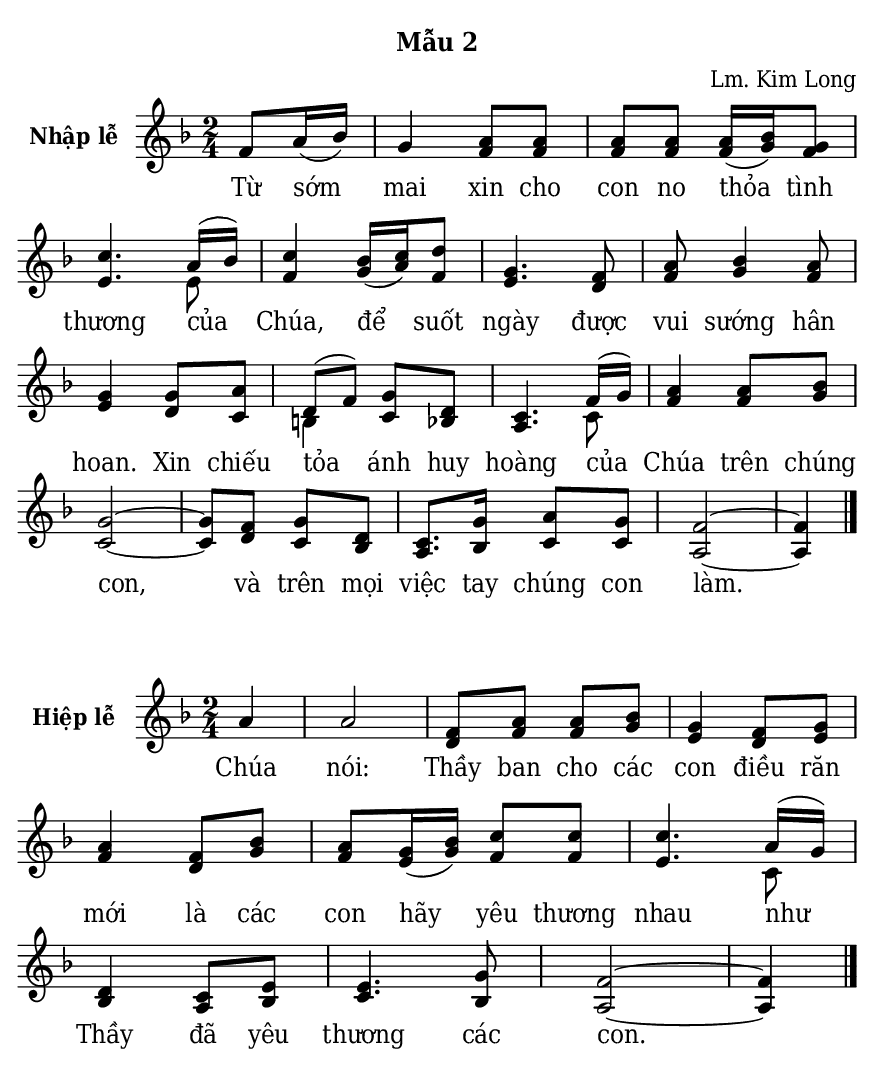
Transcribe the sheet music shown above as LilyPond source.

% Cài đặt chung
\version "2.22.1"
\include "english.ly"

\header {
  subtitle = "Mẫu 2"
  composer = "Lm. Kim Long"
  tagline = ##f
}

% Nhạc
nhacMauMot = \relative c' {
  \key f \major
  \time 2/4
  \partial 4 f8 a16 (bf) |
  g4
  <<
    {
      a8 a |
      a a a16 (bf) g8 |
      c4.
    }
    {
      f,8 f |
      f f f16 (g) f8 |
      e4.
    }
  >>
  <<
    {
      \voiceOne
      a16 (bf)
    }
    \new Voice = "splitpart" {
      \voiceTwo
      e,8
    }
  >>
  \oneVoice
  <<
    {
      c'4 bf16 (c) d8 |
      g,4. f8 |
      a bf4 a8 |
      g4 g8 a
    }
    {
      f4 g16 (a) f8 |
      e4. d8 |
      f g4 f8 |
      e4 d8 c
    }
  >>
  <<
    {
      \voiceOne
      d8 (f)
    }
    \new Voice = "splitpart" {
      \voiceTwo
      b,!4
    }
  >>
  \oneVoice
  <<
    {
      g'8 d |
      c4.
    }
    {
      c8 bf |
      a4.
    }
  >>
  <<
    {
      \voiceOne
      f'16 (g)
    }
    \new Voice = "splitpart" {
      \voiceTwo
      c,8
    }
  >>
  \oneVoice
  <<
    {
      a'4 a8 bf |
      g2 ~ |
      g8 f g d |
      c8. g'16 a8 g |
      f2 ~ |
      f4 \bar "|."
    }
    {
      f4 f8 g |
      c,2 ~ |
      c8 d c bf |
      a8. bf16 c8 c |
      a2 ~ |
      a4
    }
  >>
}

nhacMauHai = \relative c'' {
  \key f \major
  \time 2/4
  \partial 4 a4 |
  a2 |
  <<
    {
      f8 a a bf |
      g4 f8 g |
      a4 f8 bf |
      a g16 (bf) c8 c |
      c4.
    }
    {
      d,8 f f g |
      e4 d8 e |
      f4 d8 g |
      f e16 (g) f8 f |
      e4.
    }
  >>
  <<
    {
      \voiceOne
      a16 (g)
    }
    \new Voice = "splitpart" {
      \voiceTwo
      c,8
    }
  >>
  \oneVoice
  <<
    {
      d4 c8 e |
      e4. g8 |
      f2 ~ |
      f4 \bar "|."
    }
    {
      bf,4 a8 bf |
      c4. bf8 |
      a2 ~ |
      a4
    }
  >>
}

% Lời
loiMauMot = \lyricmode {
  Từ sớm mai xin cho con no thỏa tình thương của Chúa,
  để suốt ngày được vui sướng hân hoan.
  Xin chiếu tỏa ánh huy hoàng của Chúa trên chúng con,
  và trên mọi việc tay chúng con làm.
}

loiMauHai = \lyricmode {
  Chúa nói: Thầy ban cho các con điều răn mới
  là các con hãy yêu thương nhau như Thầy đã yêu thương các con.
}

% Dàn trang
\paper {
  #(set-paper-size "a5")
  top-margin = 3\mm
  bottom-margin = 3\mm
  left-margin = 3\mm
  right-margin = 3\mm
  indent = #0
  #(define fonts
	 (make-pango-font-tree "Deja Vu Serif Condensed"
	 		       "Deja Vu Serif Condensed"
			       "Deja Vu Serif Condensed"
			       (/ 20 20)))
  print-page-number = ##f
}

\score {
  <<
    \new Staff \with {
      instrumentName = \markup { \bold "Nhập lễ" }} <<
        \clef treble
        \new Voice = beSop {
          \nhacMauMot
        }
      \new Lyrics \lyricsto beSop \loiMauMot
    >>
  >>
  \layout {
    indent = 20
    \override Lyrics.LyricSpace.minimum-distance = #1.5
    \override Score.BarNumber.break-visibility = ##(#f #f #f)
    \override Score.SpacingSpanner.uniform-stretching = ##t
    ragged-last = ##f
  }
}

\markup {
  \vspace#2
}

\score {
  <<
    \new Staff \with {
      instrumentName = \markup { \bold "Hiệp lễ" }} <<
        \clef treble
        \new Voice = beSop {
          \nhacMauHai
        }
      \new Lyrics \lyricsto beSop \loiMauHai
    >>
  >>
  \layout {
    indent = 20
    \override Lyrics.LyricSpace.minimum-distance = #1.5
    \override Score.BarNumber.break-visibility = ##(#f #f #f)
    \override Score.SpacingSpanner.uniform-stretching = ##t
    ragged-last = ##f
  }
}
